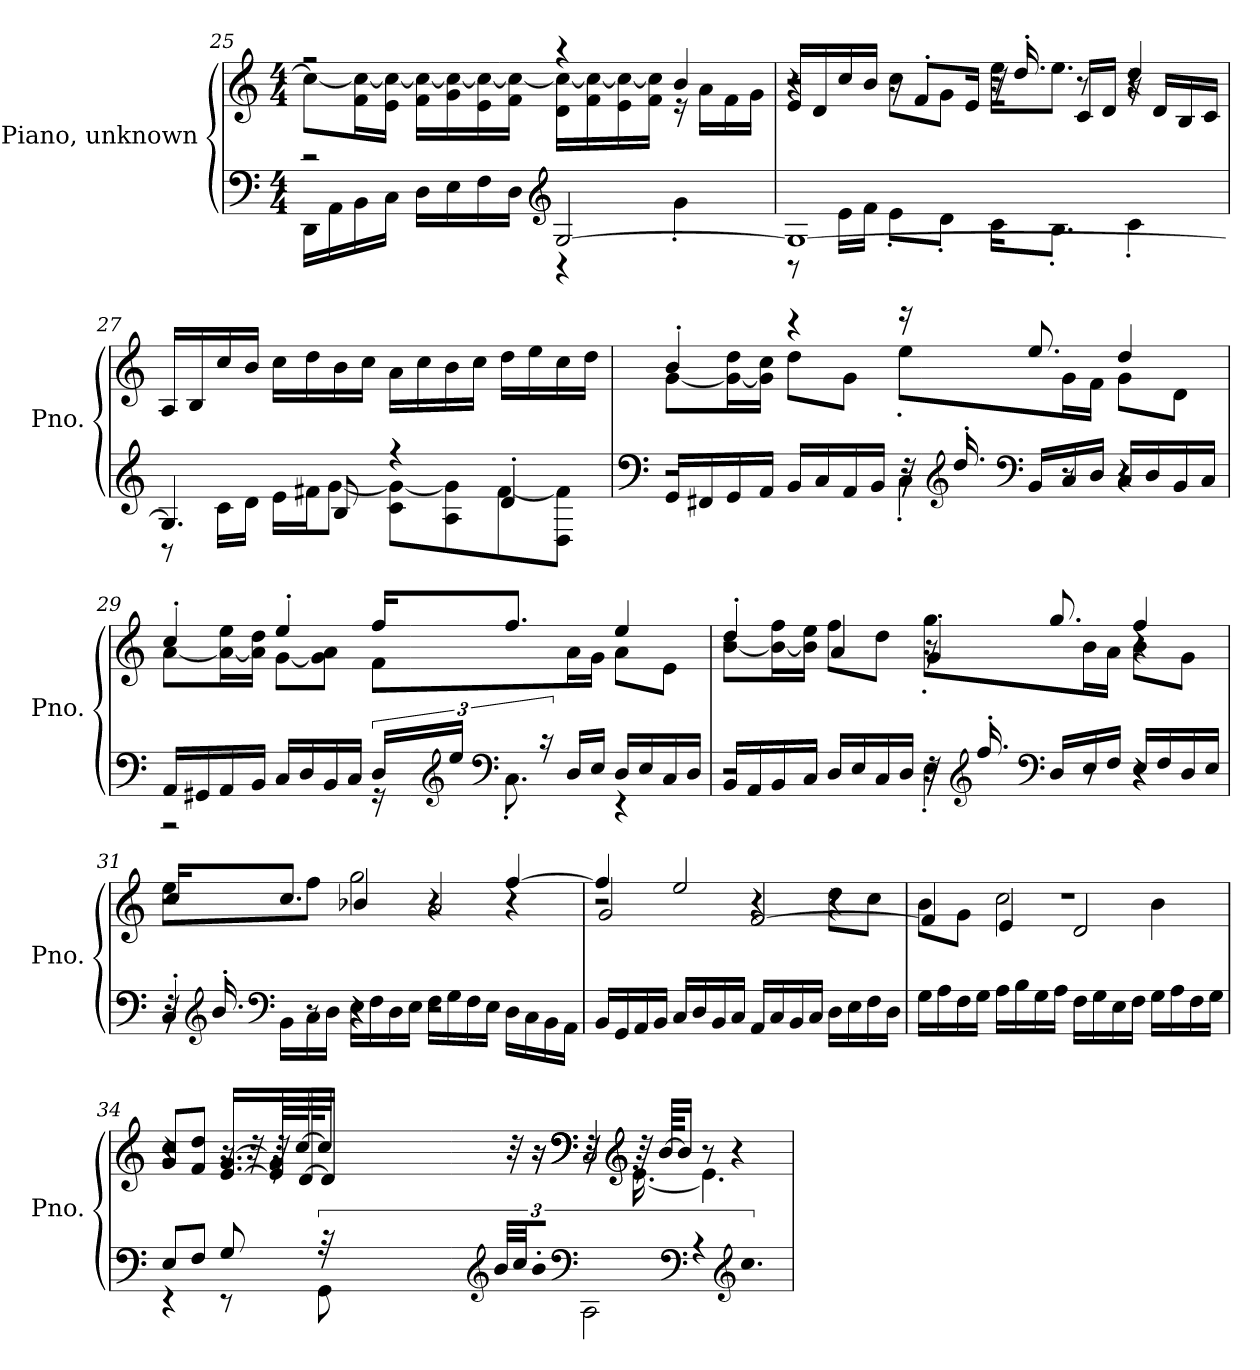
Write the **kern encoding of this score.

**kern	**kern
*part1	*part1
*staff2	*staff1
*I"Piano, unknown	*
*I'Pno.	*
*clefF4	*clefG2
*k[]	*k[]
*M4/4	*M4/4
=25	=25
*^	*^
2r	16DD\LL	2r	8cc\L_
.	16AA\	.	.
.	16BB\	.	16f\ 16cc\_L
.	16C\JJ	.	16e\ 16cc\_JJ
.	16D\LL	.	16f\ 16cc\_LL
.	16E\	.	16g\ 16cc\_
.	16F\	.	16e\ 16cc\_
.	16D\JJ	.	16f\ 16cc\_JJ
*clefG2	*	*	*
[2G/	4r	4r	16d\ 16cc\_LL
.	.	.	16f\ 16cc\_
.	.	.	16e\ 16cc\_
.	.	.	16f\ 16cc\]JJ
.	4g'\	4b/	16r
.	.	.	16a\LL
.	.	.	16f\
.	.	.	16g\JJ
!!LO:LB:g=z
=26	=26	=26	=26
*	*	*	*^
1G_	8r	2r	4r	16e/LL
.	.	.	.	16d/
.	16e\LL	.	.	16cc/
.	16f\JJ	.	.	16b/JJ
.	8e'\L	.	8cc\L	16r
.	.	.	.	8f'/L
.	8d'\J	.	8g\J	.
.	.	.	.	16e/Jk
.	16c\KL	32r	16ee\KL	8r
.	.	16.dd'/	.	.
.	8.B'\J	.	8.ee\J	.
.	.	8r	.	16c/LL
.	.	.	.	16d/JJ
.	4c'\	4dd/	4r	16r
.	.	.	.	16d/LL
.	.	.	.	16B/
.	.	.	.	16c/JJ
*	*	*v	*v	*v
=27	=27	=27
4.G/]	8r	16A/LL
.	.	16B/
.	16c\LL	16cc/
.	16d\JJ	16b/JJ
.	16e\LL	16cc\LL
.	16f#X\J	16dd\
8B/	[8g\J	16b\
.	.	16cc\JJ
4r	8c\ 8g\_L	16a\LL
.	.	16cc\
.	8A\ 8g\]	16b\
.	.	16cc\JJ
4d'/	[8f#\	16dd\LL
.	.	16ee\
.	8D\ 8f#\]J	16cc\
.	.	16dd\JJ
*v	*v	*
!!LO:LB:g=z
=28	=28
*clefF4	*
*^	*^
*	*^	*	*
2r	2r	16GG/LL	4b'/	[8g\L
.	.	16FF#X/	.	.
.	.	16GG/	.	16g\_ 16dd\L
.	.	16AA/JJ	.	16g\] 16cc\JJ
.	.	16BB/LL	4r	8dd\L
.	.	16C/	.	.
.	.	16AA/	.	8g\J
.	.	16BB/JJ	.	.
32r	4C'\	16r	16r	8ee'\L
*clefG2	*	*	*	*
16.dd'/	.	.	.	.
*clefF4	*	*	*	*
.	.	16BB/LL	8.ee/	.
8r	.	16C/	.	16g\L
.	.	16D/JJ	.	16f\JJ
4r	4r	16C/LL	4dd/	8g\L
.	.	16D/	.	.
.	.	16BB/	.	8d\J
.	.	16C/JJ	.	.
*	*v	*v	*	*
=29	=29	=29	=29
16AA/LL	2r	4cc'/	[8a\L
16GG#X/	.	.	.
16AA/	.	.	16a\_ 16ee\L
16BB/JJ	.	.	16a\] 16dd\JJ
16C/LL	.	4ee'/	[8g\L
16D/	.	.	.
16BB/	.	.	8g\] 8a\J
16C/JJ	.	.	.
24D/LL	16r	16ff/KL	8f\L
*clefG2	*	*	*
24ee/JJ	.	.	.
*clefF4	*	*	*
.	8.C'\	8.ff/J	.
24r	.	.	.
16D/LL	.	.	16a\L
16E/JJ	.	.	16g\JJ
16D/LL	4r	4ee/	8a\L
16E/	.	.	.
16C/	.	.	8e\J
16D/JJ	.	.	.
!!LO:LB:g=z
=30	=30	=30	=30
*	*^	*	*^
2r	2r	16BB/LL	2r	[8b\L	4dd'/
.	.	16AA/	.	.	.
.	.	16BB/	.	16b\_ 16ff\L	.
.	.	16C/JJ	.	16b\] 16ee\JJ	.
.	.	16D/LL	.	8ff\L	4a/
.	.	16E/	.	.	.
.	.	16C/	.	8dd\J	.
.	.	16D/JJ	.	.	.
32r	4E'\	16r	16r	8gg'\L	4g'/
*clefG2	*	*	*	*	*
16.ff'/	.	.	.	.	.
*clefF4	*	*	*	*	*
.	.	16D/LL	8.gg/	.	.
8r	.	16E/	.	16b\L	.
.	.	16F/JJ	.	16a\JJ	.
4r	4r	16E/LL	4ff/	8b\L	4r
.	.	16F/	.	.	.
.	.	16D/	.	8g\J	.
.	.	16E/JJ	.	.	.
=31	=31	=31	=31	=31	=31
32r	16r	4C'/	2r	8ee\L	16cc/KL
*clefG2	*	*	*	*	*
16.b'/	.	.	.	.	.
*clefF4	*	*	*	*	*
.	16BB\LL	.	.	.	8.cc/J
8r	16C\	.	.	8ff\J	.
.	16D\JJ	.	.	.	.
4r	16E\LL	4r	.	2gg\	4b-X/
.	16F\	.	.	.	.
.	16D\	.	.	.	.
.	16E\JJ	.	.	.	.
2r	16F\LL	2r	4r	.	2a/
.	16G\	.	.	.	.
.	16F\	.	.	.	.
.	16E\JJ	.	.	.	.
.	16D\LL	.	[4ff/	4r	.
.	16C\	.	.	.	.
.	16BB\	.	.	.	.
.	16AA\JJ	.	.	.	.
*v	*v	*v	*	*	*
!!LO:LB:g=z	!!	!!
=32	=32	=32	=32
16BB/LL	4ff/]	2r	2g/
16GG/	.	.	.
16AA/	.	.	.
16BB/JJ	.	.	.
16C/LL	2ee/	.	.
16D/	.	.	.
16BB/	.	.	.
16C/JJ	.	.	.
16AA/LL	.	4r	[2f/
16C/	.	.	.
16BB/	.	.	.
16C/JJ	.	.	.
16D\LL	4r	8dd\L	.
16E\	.	.	.
16F\	.	8cc\J	.
16D\JJ	.	.	.
=33	=33	=33	=33
16G\LL	1r	8b\L	4f/]
16A\	.	.	.
16F\	.	8g\J	.
16G\JJ	.	.	.
16A\LL	.	2cc\	4e/
16B\	.	.	.
16G\	.	.	.
16A\JJ	.	.	.
16F\LL	.	.	2d/
16G\	.	.	.
16E\	.	.	.
16F\JJ	.	.	.
16G\LL	.	4b\	.
16A\	.	.	.
16F\	.	.	.
16G\JJ	.	.	.
!!LO:LB:g=z	!!	!!
=34	=34	=34	=34
*^	*	*	*
8E/L	4r	8g/ 8cc/L	2r	4r
8F/J	.	8f/ 8dd/J	.	.
8G/	8r	[16.e/ [16.g/LL	.	16r
.	.	.	.	32r
.	.	64e/] 64g/]LL	.	64r
.	.	[64cc/J	.	[64d/KKLL
48r	8GG\	32cc/JJJ]	.	16d/JJ]
*clefG2	*	*	*	*
48b/LLL	.	.	.	.
.	.	32r	.	.
48cc/J	.	.	.	.
16b'/JJ	.	16r	.	16r
*clefF4	*	*clefF4	*	*
8r	2CC\	32r	32r	2C/
*	*	*clefG2	*	*
.	.	64r	[16.e\	.
.	.	[64b/KKLL	.	.
.	.	16b/JJ]	.	.
*clefG2	*	*	*	*
4.cc/	.	8r	4.e\]	.
.	.	4r	.	.
*v	*v	*	*	*
*	*v	*v	*v
=	=
*-	*-
